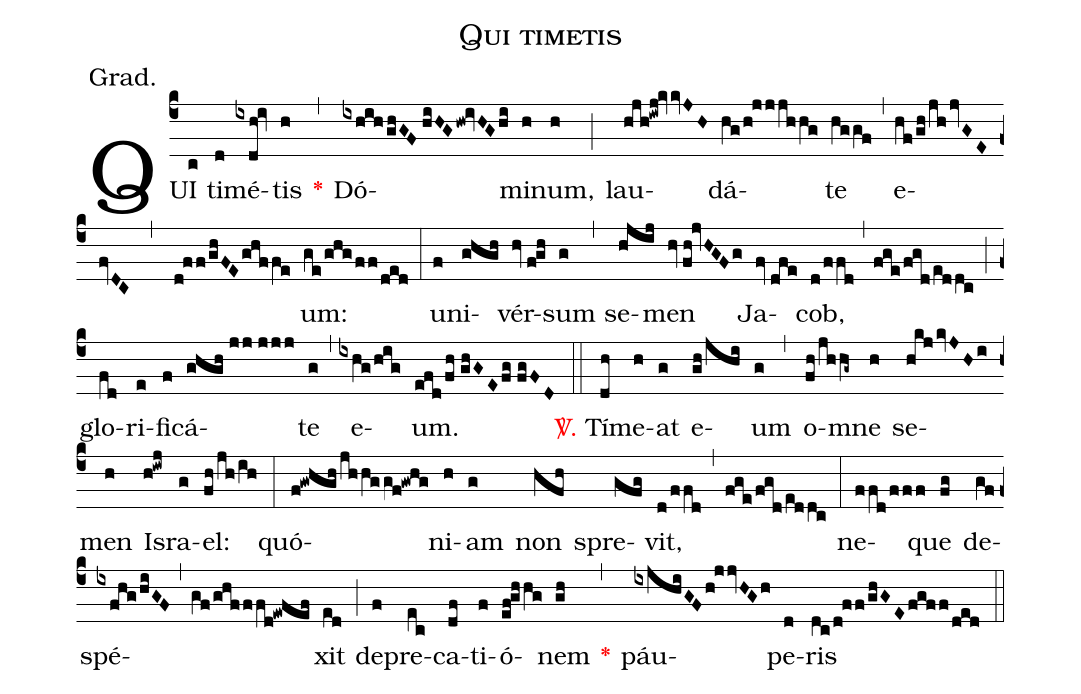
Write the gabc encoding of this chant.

name:Qui timetis;
annotation:Grad.;
mode:I.;
office-part:Gradual;
%%
(c4) QUI(c) ti(d)mé(ixdh!iv)tis(h) <v>\red{*}</v>(,) Dó(ixhih/ghGF//hiHG/hw!ivHG/hi)mi(h)num,(h) (;) lau(hjh!iwj!kvvJH)dá(hg/h!jjjhhg)te(hggf) (,) e(hf/gh/jh/jvGE/fvDC , d!ff/ghFE/ghffe)um:(ge/ghg/ff/ded) (:) u(f)ni(ghgh)vér(hv//f!gh)sum(g) (,) se(hjij)men(hv//fh!jvHGFg) Ja(fv//dfe)cob,(d/ffd) (,) (fge/fgd/eddc) (;) glo(fd)ri(e)fi(f)cá(ghgh//jj//jjj)te(g) (,) e(ixhg/hig)um.(efd/fh//ghGE/fg//fgFD) (::) <v>\red{\Vbar.}</v> Tí(dh)me(h)at(g) e(gh/jhi)um(g) (,) o(fh/jhhg~)mne(h) se(hkj/kvJHi)men(h) Is(h!iwj)ra(g)el:(fh/jh/ih) (:) quó(f!gwhgh/jhhggf!gwhg)ni(h)am(g) non(hfh) spre(gfg)vit,(d/ffd) (,) (fge/fgd/eddc) (:) ne(ffd/fff)que(fg) de(gf)spé(ixfhg/hiGF,gf/ghfffd!ewfef)xit(ed) (;) de(f)pre(ec)ca(df)ti(f)ó(ef!ghhg)nem(gh) <v>\red{*}</v>(,) páu(ixjhiGF/h!jjvHGh)pe(d)ris(dc/d!ff/ghGE/fgff/ded) (::)
